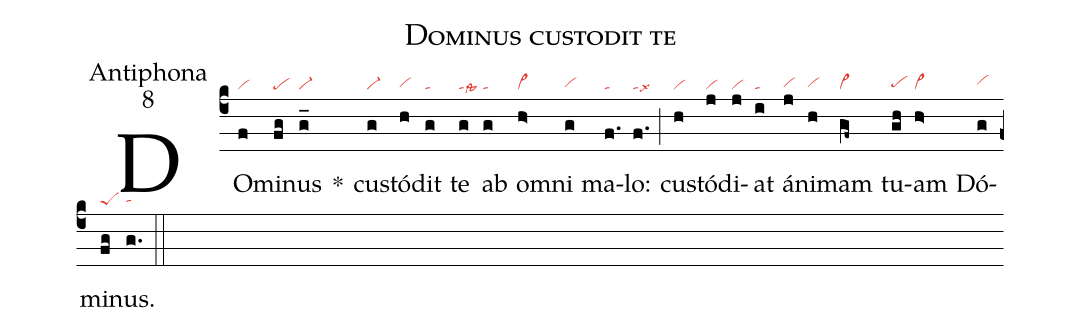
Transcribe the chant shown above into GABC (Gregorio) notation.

name: Dominus custodit te;
office-part: Antiphona;
mode: 8;
nabc-lines: 1;
%%
(c4)
DO(f|vi)mi(fg|pe)nus(g_|vi-) *()
cu(g|vi-)stó(h|vihg)dit(g|ta) te(g|talssta6) ab(g|ta) o(h>|vi>)mni(g|vihg) ma(f.|ta)lo:(f.|talsx6) (;)
cu(h|vi)stó(j|vi)di(j|vi)at(i|ta) á(j|vihg)ni(h|vihg)mam(gf~|vi>) tu(gh|pehg)am(h>|vi>) Dó(g|vihh)mi(fg|peS)nus.(g.|tahg) (::)
